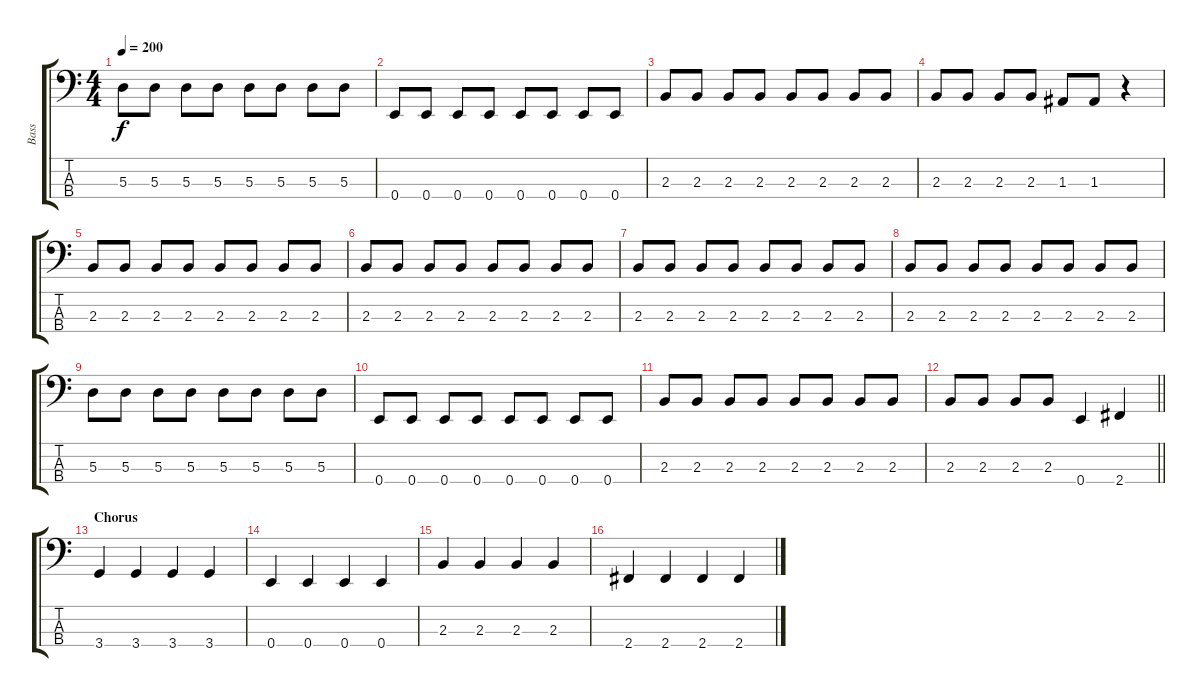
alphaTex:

\track ("Bass" "Bass") {instrument electricbassfinger}
\staff {score tabs}
\tuning (G2 D2 A1 E1) {hide}
\ts (4 4)
\tempo 200
\clef f4
\ks c
5.3.8{dy f} 5.3.8 5.3.8 5.3.8 5.3.8 5.3.8 5.3.8 5.3.8 |
0.4.8 0.4.8 0.4.8 0.4.8 0.4.8 0.4.8 0.4.8 0.4.8 |
2.3.8 2.3.8 2.3.8 2.3.8 2.3.8 2.3.8 2.3.8 2.3.8 |
2.3.8 2.3.8 2.3.8 2.3.8 1.3.8 1.3.8 r.4 |
2.3.8 2.3.8 2.3.8 2.3.8 2.3.8 2.3.8 2.3.8 2.3.8 |
2.3.8 2.3.8 2.3.8 2.3.8 2.3.8 2.3.8 2.3.8 2.3.8 |
2.3.8 2.3.8 2.3.8 2.3.8 2.3.8 2.3.8 2.3.8 2.3.8 |
2.3.8 2.3.8 2.3.8 2.3.8 2.3.8 2.3.8 2.3.8 2.3.8 |
5.3.8 5.3.8 5.3.8 5.3.8 5.3.8 5.3.8 5.3.8 5.3.8 |
0.4.8 0.4.8 0.4.8 0.4.8 0.4.8 0.4.8 0.4.8 0.4.8 |
2.3.8 2.3.8 2.3.8 2.3.8 2.3.8 2.3.8 2.3.8 2.3.8 |
\barLineRight lightlight
2.3.8 2.3.8 2.3.8 2.3.8 0.4.4 2.4.4 |
\section ("" "Chorus")
3.4.4 3.4.4 3.4.4 3.4.4 |
0.4.4 0.4.4 0.4.4 0.4.4 |
2.3.4 2.3.4 2.3.4 2.3.4 |
2.4.4 2.4.4 2.4.4 2.4.4
